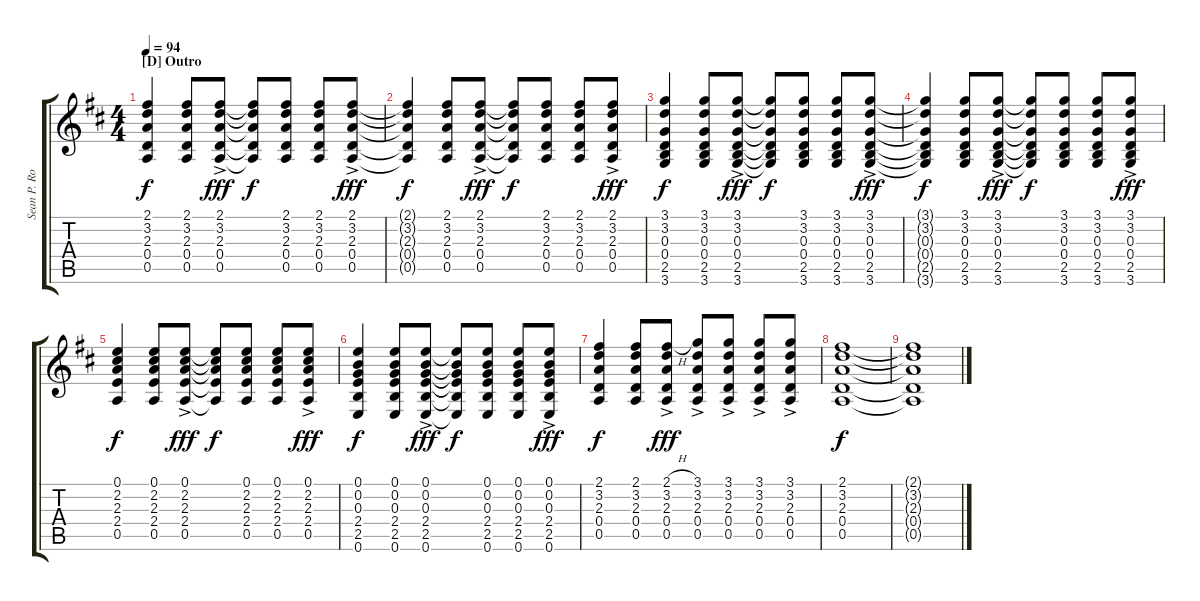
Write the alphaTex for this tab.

\track ("Sean P. Rogan" "Sean P. Ro") {instrument acousticguitarnylon}
\staff {score tabs}
\tuning (E4 B3 G3 D3 A2 E2) {hide}
\ts (4 4)
\section ("" "[D] Outro")
\tempo 94
\clef g2
\ks d
(2.1 3.2 2.3 0.4 0.5).4{dy f volume 13 instrument acousticguitarnylon} (2.1 3.2 2.3 0.4 0.5).8 (2.1{ac} 3.2{ac} 2.3{ac} 0.4 0.5).8{dy fff} (2.1{t} 3.2{t} 2.3{t} 0.4{t} 0.5{t}).8{dy f} (2.1 3.2 2.3 0.4 0.5).8 (2.1 3.2 2.3 0.4 0.5).8 (2.1{ac} 3.2{ac} 2.3{ac} 0.4 0.5).8{dy fff} |
(2.1{t} 3.2{t} 2.3{t} 0.4{t} 0.5{t}).4{dy f} (2.1 3.2 2.3 0.4 0.5).8 (2.1{ac} 3.2{ac} 2.3{ac} 0.4 0.5).8{dy fff} (2.1{t} 3.2{t} 2.3{t} 0.4{t} 0.5{t}).8{dy f} (2.1 3.2 2.3 0.4 0.5).8 (2.1 3.2 2.3 0.4 0.5).8 (2.1{ac} 3.2{ac} 2.3{ac} 0.4 0.5).8{dy fff} |
(3.1 3.2 0.3 0.4 2.5 3.6).4{dy f} (3.1 3.2 0.3 0.4 2.5 3.6).8 (3.1{ac} 3.2{ac} 0.3{ac} 0.4 2.5 3.6).8{dy fff} (3.1{t} 3.2{t} 0.3{t} 0.4{t} 2.5{t} 3.6{t}).8{dy f} (3.1 3.2 0.3 0.4 2.5 3.6).8 (3.1 3.2 0.3 0.4 2.5 3.6).8 (3.1{ac} 3.2{ac} 0.3{ac} 0.4 2.5 3.6).8{dy fff} |
(3.1{t} 3.2{t} 0.3{t} 0.4{t} 2.5{t} 3.6{t}).4{dy f} (3.1 3.2 0.3 0.4 2.5 3.6).8 (3.1{ac} 3.2{ac} 0.3{ac} 0.4 2.5 3.6).8{dy fff} (3.1{t} 3.2{t} 0.3{t} 0.4{t} 2.5{t} 3.6{t}).8{dy f} (3.1 3.2 0.3 0.4 2.5 3.6).8 (3.1 3.2 0.3 0.4 2.5 3.6).8 (3.1{ac} 3.2{ac} 0.3{ac} 0.4 2.5 3.6).8{dy fff} |
(0.1 2.2 2.3 2.4 0.5).4{dy f} (0.1 2.2 2.3 2.4 0.5).8 (0.1{ac} 2.2{ac} 2.3{ac} 2.4{ac} 0.5).8{dy fff} (0.1{t} 2.2{t} 2.3{t} 2.4{t} 0.5{t}).8{dy f} (0.1 2.2 2.3 2.4 0.5).8 (0.1 2.2 2.3 2.4 0.5).8 (0.1{ac} 2.2{ac} 2.3{ac} 2.4{ac} 0.5).8{dy fff} |
(0.1 0.2 0.3 2.4 2.5 0.6).4{dy f} (0.1 0.2 0.3 2.4 2.5 0.6).8 (0.1{ac} 0.2{ac} 0.3{ac} 2.4 2.5 0.6).8{dy fff} (0.1{t} 0.2{t} 0.3{t} 2.4{t} 2.5{t} 0.6{t}).8{dy f} (0.1 0.2 0.3 2.4 2.5 0.6).8 (0.1 0.2 0.3 2.4 2.5 0.6).8 (0.1{ac} 0.2{ac} 0.3{ac} 2.4 2.5 0.6).8{dy fff} |
(2.1 3.2 2.3 0.4 0.5).4{dy f} (2.1 3.2 2.3 0.4 0.5).8 (2.1{h ac} 3.2{ac} 2.3{ac} 0.4 0.5).8{dy fff} (3.1{ac} 3.2{ac} 2.3{ac} 0.4 0.5).8 (3.1{ac} 3.2{ac} 2.3{ac} 0.4 0.5).8 (3.1{ac} 3.2{ac} 2.3{ac} 0.4 0.5).8 (3.1{ac} 3.2{ac} 2.3{ac} 0.4 0.5).8 |
(2.1 3.2 2.3 0.4 0.5).1{dy f} |
(2.1{t} 3.2{t} 2.3{t} 0.4{t} 0.5{t}).1
